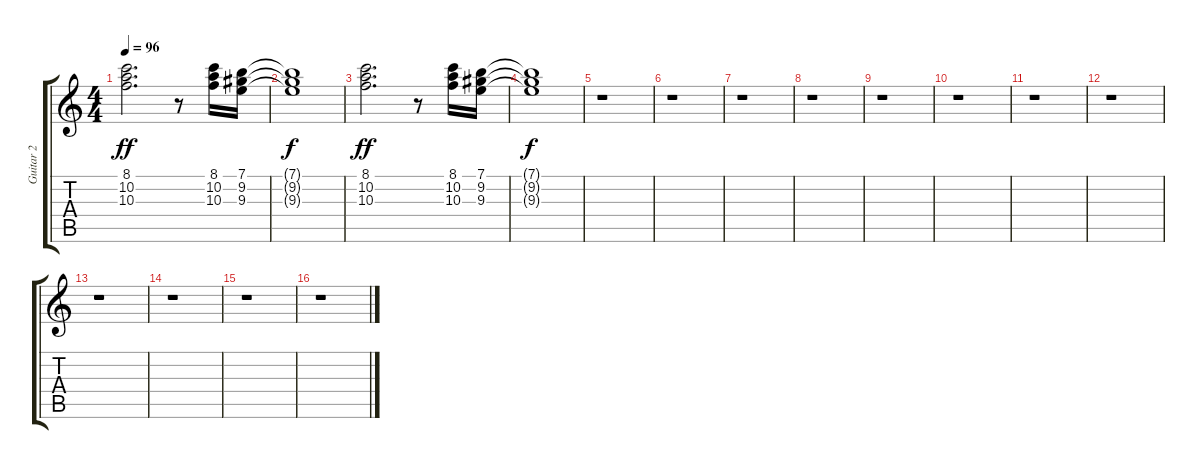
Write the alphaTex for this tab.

\track ("Guitar 2" "Guitar 2") {instrument electricguitarjazz}
\staff {score tabs}
\tuning (E4 B3 G3 D3 A2 E2) {hide}
\ts (4 4)
\tempo 96
\clef g2
\ks c
(8.1 10.2 10.3).2{d dy ff} r.8 (8.1 10.2 10.3).16 (7.1 9.2 9.3).16 |
(7.1{t} 9.2{t} 9.3{t}).1{dy f} |
(8.1 10.2 10.3).2{d dy ff} r.8 (8.1 10.2 10.3).16 (7.1 9.2 9.3).16 |
(7.1{t} 9.2{t} 9.3{t}).1{dy f} |
r.1 |
r.1 |
r.1 |
r.1 |
r.1 |
r.1 |
r.1 |
r.1 |
r.1 |
r.1 |
r.1 |
r.1
